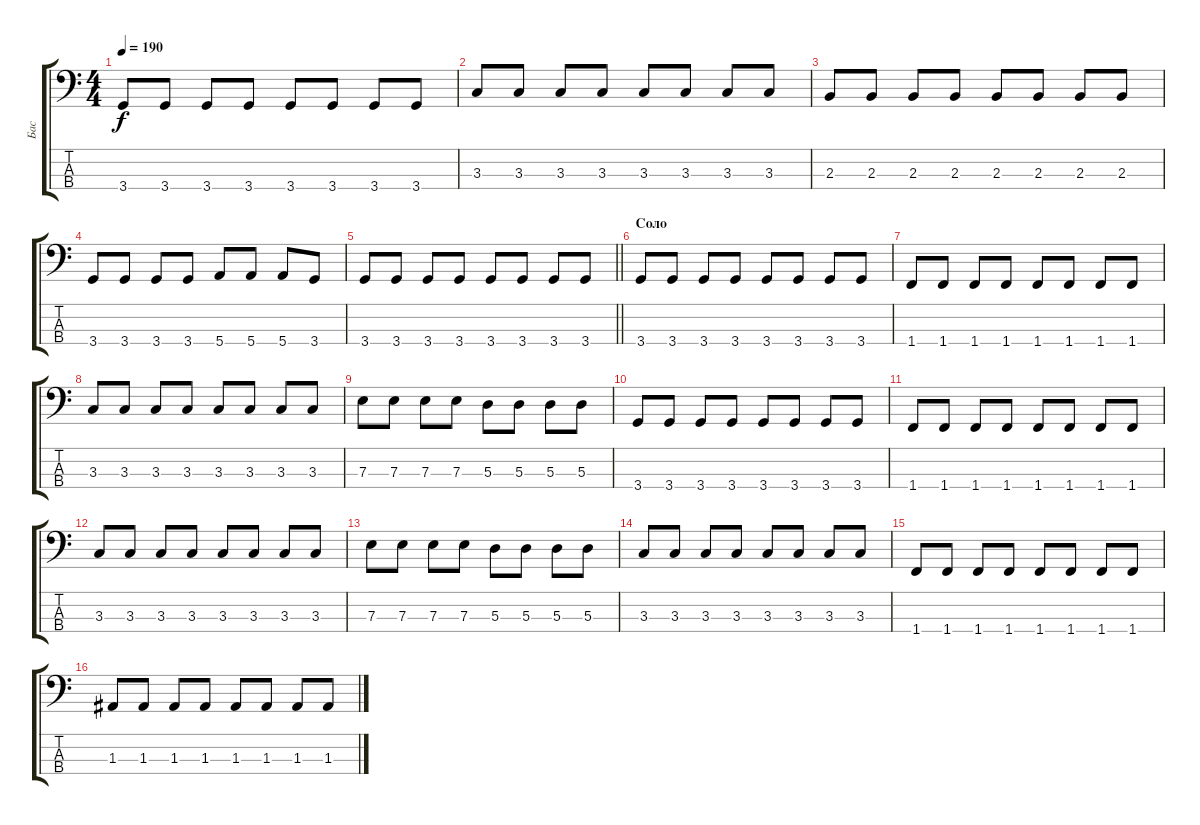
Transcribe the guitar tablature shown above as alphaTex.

\track ("Бас" "Бас") {instrument electricbassfinger}
\staff {score tabs}
\tuning (G2 D2 A1 E1) {hide}
\ts (4 4)
\tempo 190
\clef f4
\ks c
3.4.8{dy f} 3.4.8 3.4.8 3.4.8 3.4.8 3.4.8 3.4.8 3.4.8 |
3.3.8 3.3.8 3.3.8 3.3.8 3.3.8 3.3.8 3.3.8 3.3.8 |
2.3.8 2.3.8 2.3.8 2.3.8 2.3.8 2.3.8 2.3.8 2.3.8 |
3.4.8 3.4.8 3.4.8 3.4.8 5.4.8 5.4.8 5.4.8 3.4.8 |
\barLineRight lightlight
3.4.8 3.4.8 3.4.8 3.4.8 3.4.8 3.4.8 3.4.8 3.4.8 |
\section ("" "Соло")
3.4.8 3.4.8 3.4.8 3.4.8 3.4.8 3.4.8 3.4.8 3.4.8 |
1.4.8 1.4.8 1.4.8 1.4.8 1.4.8 1.4.8 1.4.8 1.4.8 |
3.3.8 3.3.8 3.3.8 3.3.8 3.3.8 3.3.8 3.3.8 3.3.8 |
7.3.8 7.3.8 7.3.8 7.3.8 5.3.8 5.3.8 5.3.8 5.3.8 |
3.4.8 3.4.8 3.4.8 3.4.8 3.4.8 3.4.8 3.4.8 3.4.8 |
1.4.8 1.4.8 1.4.8 1.4.8 1.4.8 1.4.8 1.4.8 1.4.8 |
3.3.8 3.3.8 3.3.8 3.3.8 3.3.8 3.3.8 3.3.8 3.3.8 |
7.3.8 7.3.8 7.3.8 7.3.8 5.3.8 5.3.8 5.3.8 5.3.8 |
3.3.8 3.3.8 3.3.8 3.3.8 3.3.8 3.3.8 3.3.8 3.3.8 |
1.4.8 1.4.8 1.4.8 1.4.8 1.4.8 1.4.8 1.4.8 1.4.8 |
1.3.8 1.3.8 1.3.8 1.3.8 1.3.8 1.3.8 1.3.8 1.3.8
